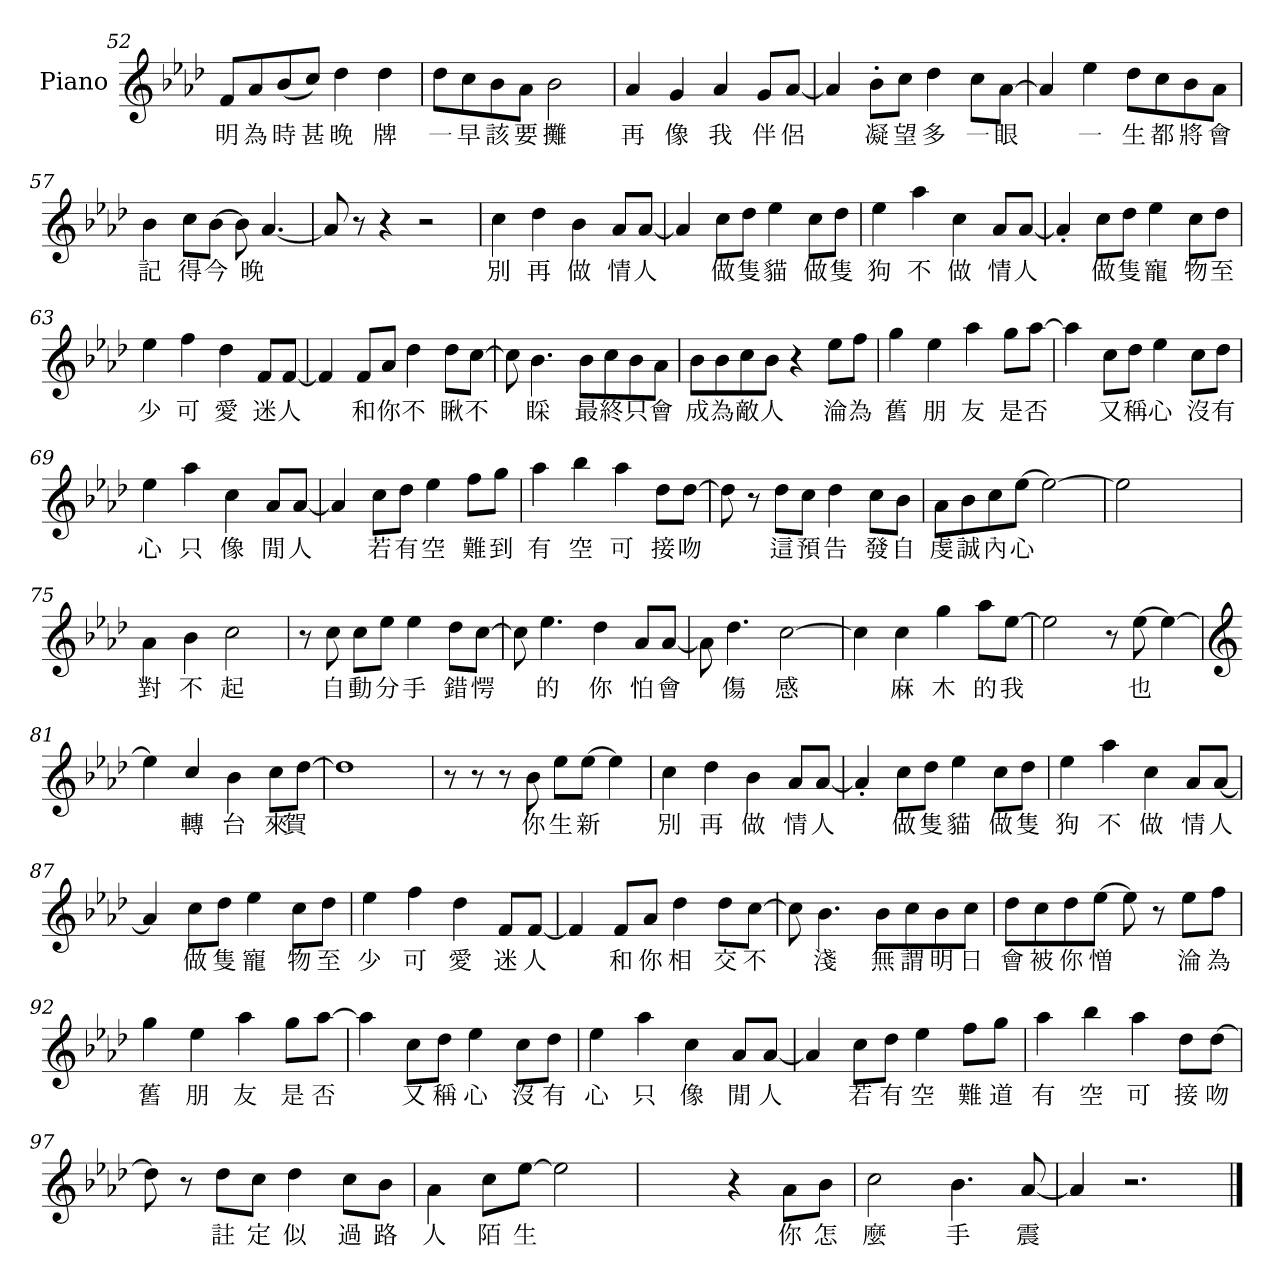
**kern	**text
*part1	*part1
*staff1	*staff1
*I"Piano	*
*I'Pno.	*
*clefG2	*
*k[b-e-a-d-]	*
=52	=52
!	!LO:LY:b
8f/L	明
!	!LO:LY:b
8a-/	為
!	!LO:LY:b
(>8b-/	時
!	!LO:LY:b
8cc/J)	甚
!	!LO:LY:b
4dd-\	晚
!	!LO:LY:b
4dd-\	牌
!!LO:LB:g=z
=53	=53
!	!LO:LY:b
8dd-\L	一
!	!LO:LY:b
8cc\	早
!	!LO:LY:b
8b-\	該
!	!LO:LY:b
8a-\J	要
!	!LO:LY:b
2b-\	攤
=54	=54
!	!LO:LY:b
4a-/	再
!	!LO:LY:b
4g/	像
!	!LO:LY:b
4a-/	我
!	!LO:LY:b
8g/L	伴
!	!LO:LY:b
[8a-/J	侶
=55	=55
4a-/]	.
!	!LO:LY:b
8b-'\L	凝
!	!LO:LY:b
8cc\J	望
!	!LO:LY:b
4dd-\	多
!	!LO:LY:b
8cc\L	一
!	!LO:LY:b
[8a-\J	眼
=56	=56
4a-/]	.
!	!LO:LY:b
4ee-\	一
!	!LO:LY:b
8dd-\L	生
!	!LO:LY:b
8cc\	都
!	!LO:LY:b
8b-\	將
!	!LO:LY:b
8a-\J	會
!!LO:LB:g=z
=57	=57
!	!LO:LY:b
4b-\	記
!	!LO:LY:b
8cc\L	得
!	!LO:LY:b
[8b-\J	今
8b-\]	.
!	!LO:LY:b
[4.a-/	晚
=58	=58
8a-/]	.
8r	.
4r	.
2r	.
=59	=59
!	!LO:LY:b
4cc\	別
!	!LO:LY:b
4dd-\	再
!	!LO:LY:b
4b-\	做
!	!LO:LY:b
8a-/L	情
!	!LO:LY:b
[8a-/J	人
=60	=60
4a-/]	.
!	!LO:LY:b
8cc\L	做
!	!LO:LY:b
8dd-\J	隻
!	!LO:LY:b
4ee-\	貓
!	!LO:LY:b
8cc\L	做
!	!LO:LY:b
8dd-\J	隻
=61	=61
!	!LO:LY:b
4ee-\	狗
!	!LO:LY:b
4aa-\	不
!	!LO:LY:b
4cc\	做
!	!LO:LY:b
8a-/L	情
!	!LO:LY:b
[8a-/J	人
!!LO:LB:g=z
=62	=62
4a-'/]	.
!	!LO:LY:b
8cc\L	做
!	!LO:LY:b
8dd-\J	隻
!	!LO:LY:b
4ee-\	寵
!	!LO:LY:b
8cc\L	物
!	!LO:LY:b
8dd-\J	至
=63	=63
!	!LO:LY:b
4ee-\	少
!	!LO:LY:b
4ff\	可
!	!LO:LY:b
4dd-\	愛
!	!LO:LY:b
8f/L	迷
!	!LO:LY:b
[8f/J	人
=64	=64
4f/]	.
!	!LO:LY:b
8f/L	和
!	!LO:LY:b
8a-/J	你
!	!LO:LY:b
4dd-\	不
!	!LO:LY:b
8dd-\L	瞅
!	!LO:LY:b
[8cc\J	不
=65	=65
8cc\]	.
!	!LO:LY:b
4.b-\	睬
!	!LO:LY:b
8b-\L	最
!	!LO:LY:b
8cc\	終
!	!LO:LY:b
8b-\	只
!	!LO:LY:b
8a-\J	會
!!LO:LB:g=z
=66	=66
!	!LO:LY:b
8b-\L	成
!	!LO:LY:b
8b-\	為
!	!LO:LY:b
8cc\	敵
!	!LO:LY:b
8b-\J	人
4r	.
!	!LO:LY:b
8ee-\L	淪
!	!LO:LY:b
8ff\J	為
=67	=67
!	!LO:LY:b
4gg\	舊
!	!LO:LY:b
4ee-\	朋
!	!LO:LY:b
4aa-\	友
!	!LO:LY:b
8gg\L	是
!	!LO:LY:b
[8aa-\J	否
=68	=68
4aa-\]	.
!	!LO:LY:b
8cc\L	又
!	!LO:LY:b
8dd-\J	稱
!	!LO:LY:b
4ee-\	心
!	!LO:LY:b
8cc\L	沒
!	!LO:LY:b
8dd-\J	有
=69	=69
!	!LO:LY:b
4ee-\	心
!	!LO:LY:b
4aa-\	只
!	!LO:LY:b
4cc\	像
!	!LO:LY:b
8a-/L	閒
!	!LO:LY:b
[8a-/J	人
!!LO:PB:g=z
=70	=70
4a-/]	.
!	!LO:LY:b
8cc\L	若
!	!LO:LY:b
8dd-\J	有
!	!LO:LY:b
4ee-\	空
!	!LO:LY:b
8ff\L	難
!	!LO:LY:b
8gg\J	到
=71	=71
!	!LO:LY:b
4aa-\	有
!	!LO:LY:b
4bb-\	空
!	!LO:LY:b
4aa-\	可
!	!LO:LY:b
8dd-\L	接
!	!LO:LY:b
[8dd-\J	吻
=72	=72
8dd-\]	.
8r	.
!	!LO:LY:b
8dd-\L	這
!	!LO:LY:b
8cc\J	預
!	!LO:LY:b
4dd-\	告
!	!LO:LY:b
8cc\L	發
!	!LO:LY:b
8b-\J	自
=73	=73
!	!LO:LY:b
8a-\L	虔
!	!LO:LY:b
8b-\	誠
!	!LO:LY:b
8cc\	內
!	!LO:LY:b
[8ee-\J	心
2ee-\_	.
!!LO:LB:g=z
=74	=74
2ee-\]	.
2ryy	.
=75	=75
!	!LO:LY:b
4a-\	對
!	!LO:LY:b
4b-\	不
!	!LO:LY:b
2cc\	起
=76	=76
8r	.
!	!LO:LY:b
8cc\	自
!	!LO:LY:b
8cc\L	動
!	!LO:LY:b
8ee-\J	分
!	!LO:LY:b
4ee-\	手
!	!LO:LY:b
8dd-\L	錯
!	!LO:LY:b
[8cc\J	愕
=77	=77
8cc\]	.
!	!LO:LY:b
4.ee-\	的
!	!LO:LY:b
4dd-\	你
!	!LO:LY:b
8a-/L	怕
!	!LO:LY:b
[8a-/J	會
!!LO:LB:g=z
=78	=78
8a-\]	.
!	!LO:LY:b
4.dd-\	傷
!	!LO:LY:b
[2cc\	感
=79	=79
4cc\]	.
!	!LO:LY:b
4cc\	麻
!	!LO:LY:b
4gg\	木
!	!LO:LY:b
8aa-\L	的
!	!LO:LY:b
[8ee-\J	我
=80	=80
2ee-\]	.
8r	.
!	!LO:LY:b
[8ee-\	也
4ee-\_	.
!!LO:LB:g=z
=81	=81
*clefG2	*
4ee-\]	.
!	!LO:LY:b
4cc/	轉
!	!LO:LY:b
4b-\	台
!	!LO:LY:b
8cc\L	來
!	!LO:LY:b
[8dd-\J	賀
=82	=82
1dd-]	.
=83	=83
8r	.
8r	.
8r	.
!	!LO:LY:b
8b-\	你
!	!LO:LY:b
8ee-\L	生
!	!LO:LY:b
[8ee-\J	新
4ee-\]	.
=84	=84
!	!LO:LY:b
4cc\	別
!	!LO:LY:b
4dd-\	再
!	!LO:LY:b
4b-\	做
!	!LO:LY:b
8a-/L	情
!	!LO:LY:b
[8a-/J	人
!!LO:LB:g=z
=85	=85
4a-'/]	.
!	!LO:LY:b
8cc\L	做
!	!LO:LY:b
8dd-\J	隻
!	!LO:LY:b
4ee-\	貓
!	!LO:LY:b
8cc\L	做
!	!LO:LY:b
8dd-\J	隻
=86	=86
!	!LO:LY:b
4ee-\	狗
!	!LO:LY:b
4aa-\	不
!	!LO:LY:b
4cc\	做
!	!LO:LY:b
8a-/L	情
!	!LO:LY:b
[8a-/J	人
=87	=87
4a-/]	.
!	!LO:LY:b
8cc\L	做
!	!LO:LY:b
8dd-\J	隻
!	!LO:LY:b
4ee-\	寵
!	!LO:LY:b
8cc\L	物
!	!LO:LY:b
8dd-\J	至
=88	=88
!	!LO:LY:b
4ee-\	少
!	!LO:LY:b
4ff\	可
!	!LO:LY:b
4dd-\	愛
!	!LO:LY:b
8f/L	迷
!	!LO:LY:b
[8f/J	人
!!LO:LB:g=z
=89	=89
4f/]	.
!	!LO:LY:b
8f/L	和
!	!LO:LY:b
8a-/J	你
!	!LO:LY:b
4dd-\	相
!	!LO:LY:b
8dd-\L	交
!	!LO:LY:b
[8cc\J	不
=90	=90
8cc\]	.
!	!LO:LY:b
4.b-\	淺
!	!LO:LY:b
8b-\L	無
!	!LO:LY:b
8cc\	謂
!	!LO:LY:b
8b-\	明
!	!LO:LY:b
8cc\J	日
=91	=91
!	!LO:LY:b
8dd-\L	會
!	!LO:LY:b
8cc\	被
!	!LO:LY:b
8dd-\	你
!	!LO:LY:b
[8ee-\J	憎
8ee-\]	.
8r	.
!	!LO:LY:b
8ee-\L	淪
!	!LO:LY:b
8ff\J	為
!!LO:PB:g=z
=92	=92
!	!LO:LY:b
4gg\	舊
!	!LO:LY:b
4ee-\	朋
!	!LO:LY:b
4aa-\	友
!	!LO:LY:b
8gg\L	是
!	!LO:LY:b
[8aa-\J	否
=93	=93
4aa-\]	.
!	!LO:LY:b
8cc\L	又
!	!LO:LY:b
8dd-\J	稱
!	!LO:LY:b
4ee-\	心
!	!LO:LY:b
8cc\L	沒
!	!LO:LY:b
8dd-\J	有
=94	=94
!	!LO:LY:b
4ee-\	心
!	!LO:LY:b
4aa-\	只
!	!LO:LY:b
4cc\	像
!	!LO:LY:b
8a-/L	閒
!	!LO:LY:b
[8a-/J	人
=95	=95
4a-/]	.
!	!LO:LY:b
8cc\L	若
!	!LO:LY:b
8dd-\J	有
!	!LO:LY:b
4ee-\	空
!	!LO:LY:b
8ff\L	難
!	!LO:LY:b
8gg\J	道
!!LO:LB:g=z
=96	=96
!	!LO:LY:b
4aa-\	有
!	!LO:LY:b
4bb-\	空
!	!LO:LY:b
4aa-\	可
!	!LO:LY:b
8dd-\L	接
!	!LO:LY:b
[8dd-\J	吻
=97	=97
8dd-\]	.
8r	.
!	!LO:LY:b
8dd-\L	註
!	!LO:LY:b
8cc\J	定
!	!LO:LY:b
4dd-\	似
!	!LO:LY:b
8cc\L	過
!	!LO:LY:b
8b-\J	路
=98	=98
!	!LO:LY:b
4a-\	人
!	!LO:LY:b
8cc\L	陌
!	!LO:LY:b
[8ee-\J	生
2ee-\]	.
=99	=99
2ryy	.
4r	.
!	!LO:LY:b
8a-\L	你
!	!LO:LY:b
8b-\J	怎
!!LO:LB:g=z
=100	=100
!	!LO:LY:b
2cc\	麼
!	!LO:LY:b
4.b-\	手
!	!LO:LY:b
[8a-/	震
=101	=101
4a-/]	.
2.r	.
==	==
*-	*-
